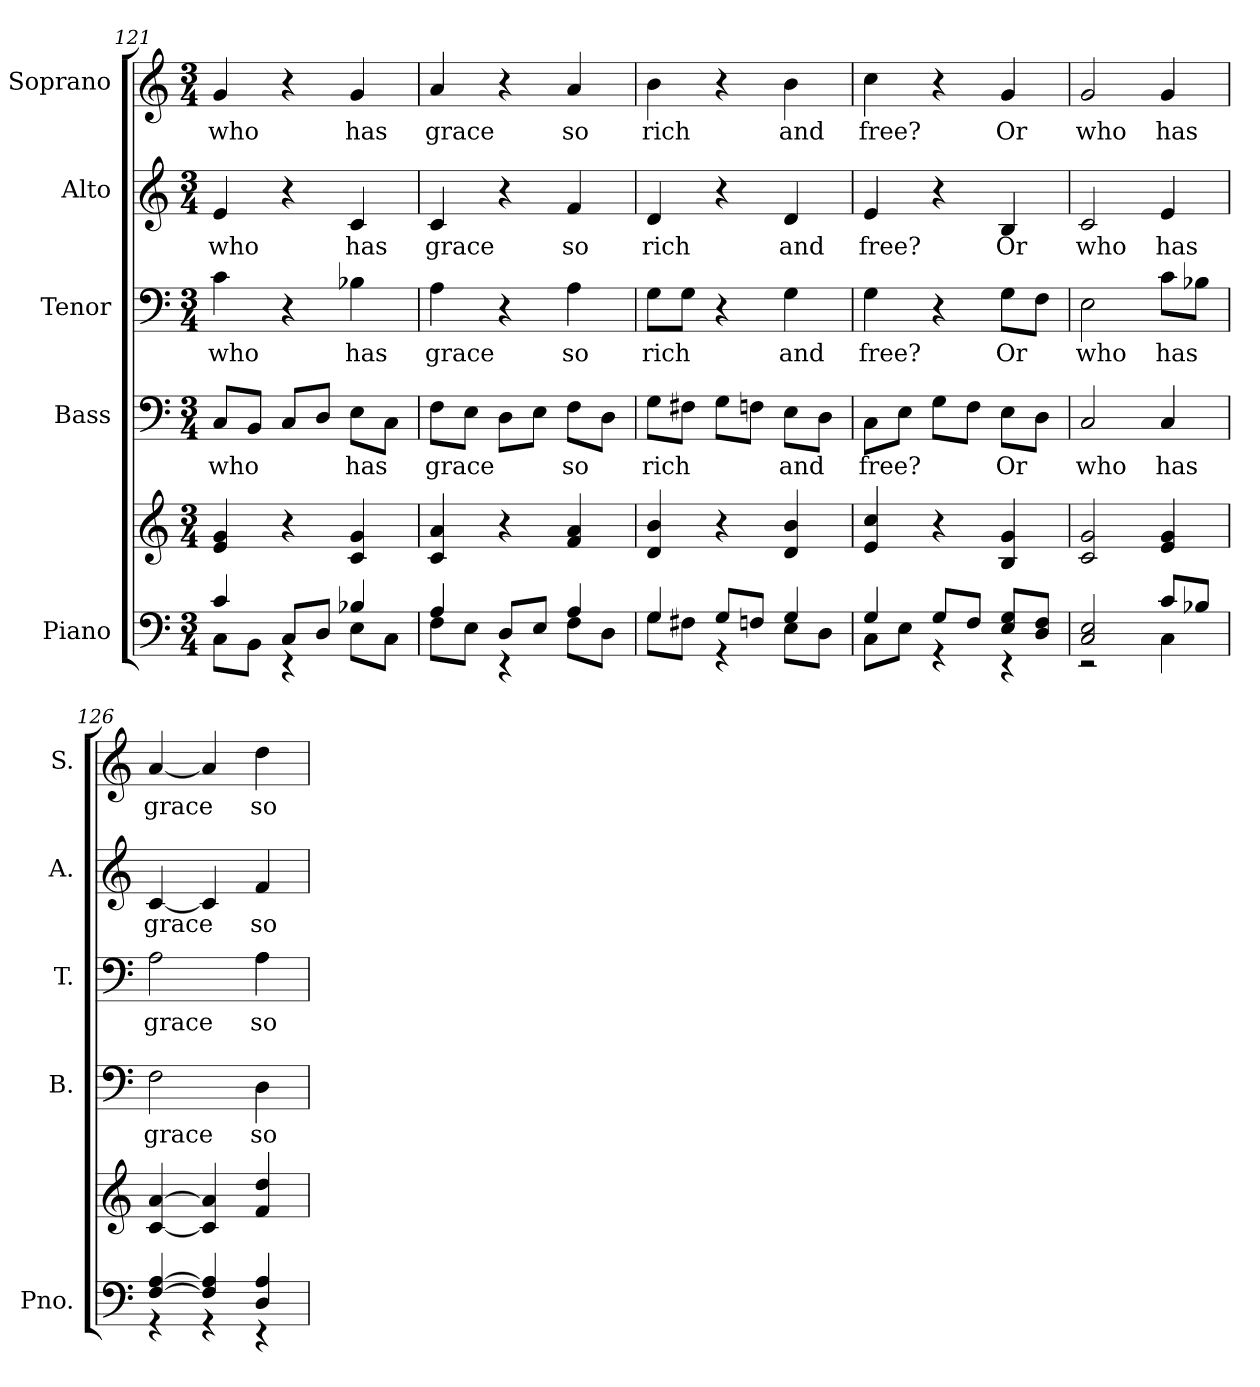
**kern	**kern	**kern	**text	**kern	**text	**kern	**text	**kern	**text
*part5	*part5	*part4	*part4	*part3	*part3	*part2	*part2	*part1	*part1
*staff6	*staff5	*staff4	*staff4	*staff3	*staff3	*staff2	*staff2	*staff1	*staff1
*I"Piano	*	*I"Bass	*	*I"Tenor	*	*I"Alto	*	*I"Soprano	*
*I'Pno.	*	*I'B.	*	*I'T.	*	*I'A.	*	*I'S.	*
*clefF4	*clefG2	*clefF4	*	*clefF4	*	*clefG2	*	*clefG2	*
*k[]	*k[]	*k[]	*	*k[]	*	*k[]	*	*k[]	*
*C:	*C:	*C:	*	*C:	*	*C:	*	*C:	*
*M3/4	*M3/4	*M3/4	*	*M3/4	*	*M3/4	*	*M3/4	*
=121	=121	=121	=121	=121	=121	=121	=121	=121	=121
*^	*	*	*	*	*	*	*	*	*
!	!	!	!	!LO:LY:b:color=#000000	!	!	!	!	!	!
!	!	!	!	!	!	!LO:LY:b:color=#000000	!	!	!	!
!	!	!	!	!	!	!	!	!LO:LY:b:color=#000000	!	!
!	!	!	!	!	!	!	!	!	!	!LO:LY:b:color=#000000
4ci/	8Ci\L	4ei/ 4gi	8Ci/L	who	4ci\	who	4ei/	who	4gi/	who
.	8BBi\J	.	8BBi/J	.	.	.	.	.	.	.
8Ci/L	4r	4r	8Ci/L	.	4r	.	4r	.	4r	.
8Di/J	.	.	8Di/J	.	.	.	.	.	.	.
!	!	!	!	!LO:LY:b:color=#000000	!	!	!	!	!	!
!	!	!	!	!	!	!LO:LY:b:color=#000000	!	!	!	!
!	!	!	!	!	!	!	!	!LO:LY:b:color=#000000	!	!
!	!	!	!	!	!	!	!	!	!	!LO:LY:b:color=#000000
4B-Xi/	8Ei\L	4ci/ 4gi	8Ei\L	has	4B-Xi\	has	4ci/	has	4gi/	has
.	8Ci\J	.	8Ci\J	.	.	.	.	.	.	.
=122	=122	=122	=122	=122	=122	=122	=122	=122	=122	=122
!	!	!	!	!LO:LY:b:color=#000000	!	!	!	!	!	!
!	!	!	!	!	!	!LO:LY:b:color=#000000	!	!	!	!
!	!	!	!	!	!	!	!	!LO:LY:b:color=#000000	!	!
!	!	!	!	!	!	!	!	!	!	!LO:LY:b:color=#000000
4Ai/	8Fi\L	4ci/ 4ai	8Fi\L	grace	4Ai\	grace	4ci/	grace	4ai/	grace
.	8Ei\J	.	8Ei\J	.	.	.	.	.	.	.
8Di/L	4r	4r	8Di\L	.	4r	.	4r	.	4r	.
8Ei/J	.	.	8Ei\J	.	.	.	.	.	.	.
!	!	!	!	!LO:LY:b:color=#000000	!	!	!	!	!	!
!	!	!	!	!	!	!LO:LY:b:color=#000000	!	!	!	!
!	!	!	!	!	!	!	!	!LO:LY:b:color=#000000	!	!
!	!	!	!	!	!	!	!	!	!	!LO:LY:b:color=#000000
4Ai/	8Fi\L	4fi/ 4ai	8Fi\L	so	4Ai\	so	4fi/	so	4ai/	so
.	8Di\J	.	8Di\J	.	.	.	.	.	.	.
!!LO:PB:g=z
=123	=123	=123	=123	=123	=123	=123	=123	=123	=123	=123
!	!	!	!	!LO:LY:b:color=#000000	!	!	!	!	!	!
!	!	!	!	!	!	!LO:LY:b:color=#000000	!	!	!	!
!	!	!	!	!	!	!	!	!LO:LY:b:color=#000000	!	!
!	!	!	!	!	!	!	!	!	!	!LO:LY:b:color=#000000
4Gi/	8Gi\L	4di/ 4bi	8Gi\L	rich	8Gi\L	rich	4di/	rich	4bi\	rich
.	8F#Xi\J	.	8F#Xi\J	.	8Gi\J	.	.	.	.	.
8Gi/L	4r	4r	8Gi\L	.	4r	.	4r	.	4r	.
8Fni/J	.	.	8Fni\J	.	.	.	.	.	.	.
!	!	!	!	!LO:LY:b:color=#000000	!	!	!	!	!	!
!	!	!	!	!	!	!LO:LY:b:color=#000000	!	!	!	!
!	!	!	!	!	!	!	!	!LO:LY:b:color=#000000	!	!
!	!	!	!	!	!	!	!	!	!	!LO:LY:b:color=#000000
4Gi/	8Ei\L	4di/ 4bi	8Ei\L	and	4Gi\	and	4di/	and	4bi\	and
.	8Di\J	.	8Di\J	.	.	.	.	.	.	.
=124	=124	=124	=124	=124	=124	=124	=124	=124	=124	=124
!	!	!	!	!LO:LY:b:color=#000000	!	!	!	!	!	!
!	!	!	!	!	!	!LO:LY:b:color=#000000	!	!	!	!
!	!	!	!	!	!	!	!	!LO:LY:b:color=#000000	!	!
!	!	!	!	!	!	!	!	!	!	!LO:LY:b:color=#000000
4Gi/	8Ci\L	4ei/ 4cci	8Ci\L	free?	4Gi\	free?	4ei/	free?	4cci\	free?
.	8Ei\J	.	8Ei\J	.	.	.	.	.	.	.
8Gi/L	4r	4r	8Gi\L	.	4r	.	4r	.	4r	.
8Fi/J	.	.	8Fi\J	.	.	.	.	.	.	.
!	!	!	!	!LO:LY:b:color=#000000	!	!	!	!	!	!
!	!	!	!	!	!	!LO:LY:b:color=#000000	!	!	!	!
!	!	!	!	!	!	!	!	!LO:LY:b:color=#000000	!	!
!	!	!	!	!	!	!	!	!	!	!LO:LY:b:color=#000000
8Ei/ 8GiL	4r	4Bi/ 4gi	8Ei\L	Or	8Gi\L	Or	4Bi/	Or	4gi/	Or
8Di/ 8FiJ	.	.	8Di\J	.	8Fi\J	.	.	.	.	.
=125	=125	=125	=125	=125	=125	=125	=125	=125	=125	=125
!	!	!	!	!LO:LY:b:color=#000000	!	!	!	!	!	!
!	!	!	!	!	!	!LO:LY:b:color=#000000	!	!	!	!
!	!	!	!	!	!	!	!	!LO:LY:b:color=#000000	!	!
!	!	!	!	!	!	!	!	!	!	!LO:LY:b:color=#000000
2Ci/ 2Ei	2r	2ci/ 2gi	2Ci/	who	2Ei\	who	2ci/	who	2gi/	who
!	!	!	!	!LO:LY:b:color=#000000	!	!	!	!	!	!
!	!	!	!	!	!	!LO:LY:b:color=#000000	!	!	!	!
!	!	!	!	!	!	!	!	!LO:LY:b:color=#000000	!	!
!	!	!	!	!	!	!	!	!	!	!LO:LY:b:color=#000000
8ci/L	4Ci\	4ei/ 4gi	4Ci/	has	8ci\L	has	4ei/	has	4gi/	has
8B-Xi/J	.	.	.	.	8B-Xi\J	.	.	.	.	.
!!LO:PB:g=z
=126	=126	=126	=126	=126	=126	=126	=126	=126	=126	=126
!	!	!	!	!LO:LY:b:color=#000000	!	!	!	!	!	!
!	!	!	!	!	!	!LO:LY:b:color=#000000	!	!	!	!
!	!	!	!	!	!	!	!	!LO:LY:b:color=#000000	!	!
!	!	!	!	!	!	!	!	!	!	!LO:LY:b:color=#000000
[>4Fi/ [>4Ai	4r	[<4ci/ [>4ai	2Fi\	grace	2Ai\	grace	[<4ci/	grace	[<4ai/	grace
4Fi/] 4Ai]	4r	4ci/] 4ai]	.	.	.	.	4ci/]	.	4ai/]	.
!	!	!	!	!LO:LY:b:color=#000000	!	!	!	!	!	!
!	!	!	!	!	!	!LO:LY:b:color=#000000	!	!	!	!
!	!	!	!	!	!	!	!	!LO:LY:b:color=#000000	!	!
!	!	!	!	!	!	!	!	!	!	!LO:LY:b:color=#000000
4Di/ 4Ai	4r	4fi/ 4ddi	4Di\	so	4Ai\	so	4fi/	so	4ddi\	so
*v	*v	*	*	*	*	*	*	*	*	*
=	=	=	=	=	=	=	=	=	=
*-	*-	*-	*-	*-	*-	*-	*-	*-	*-
